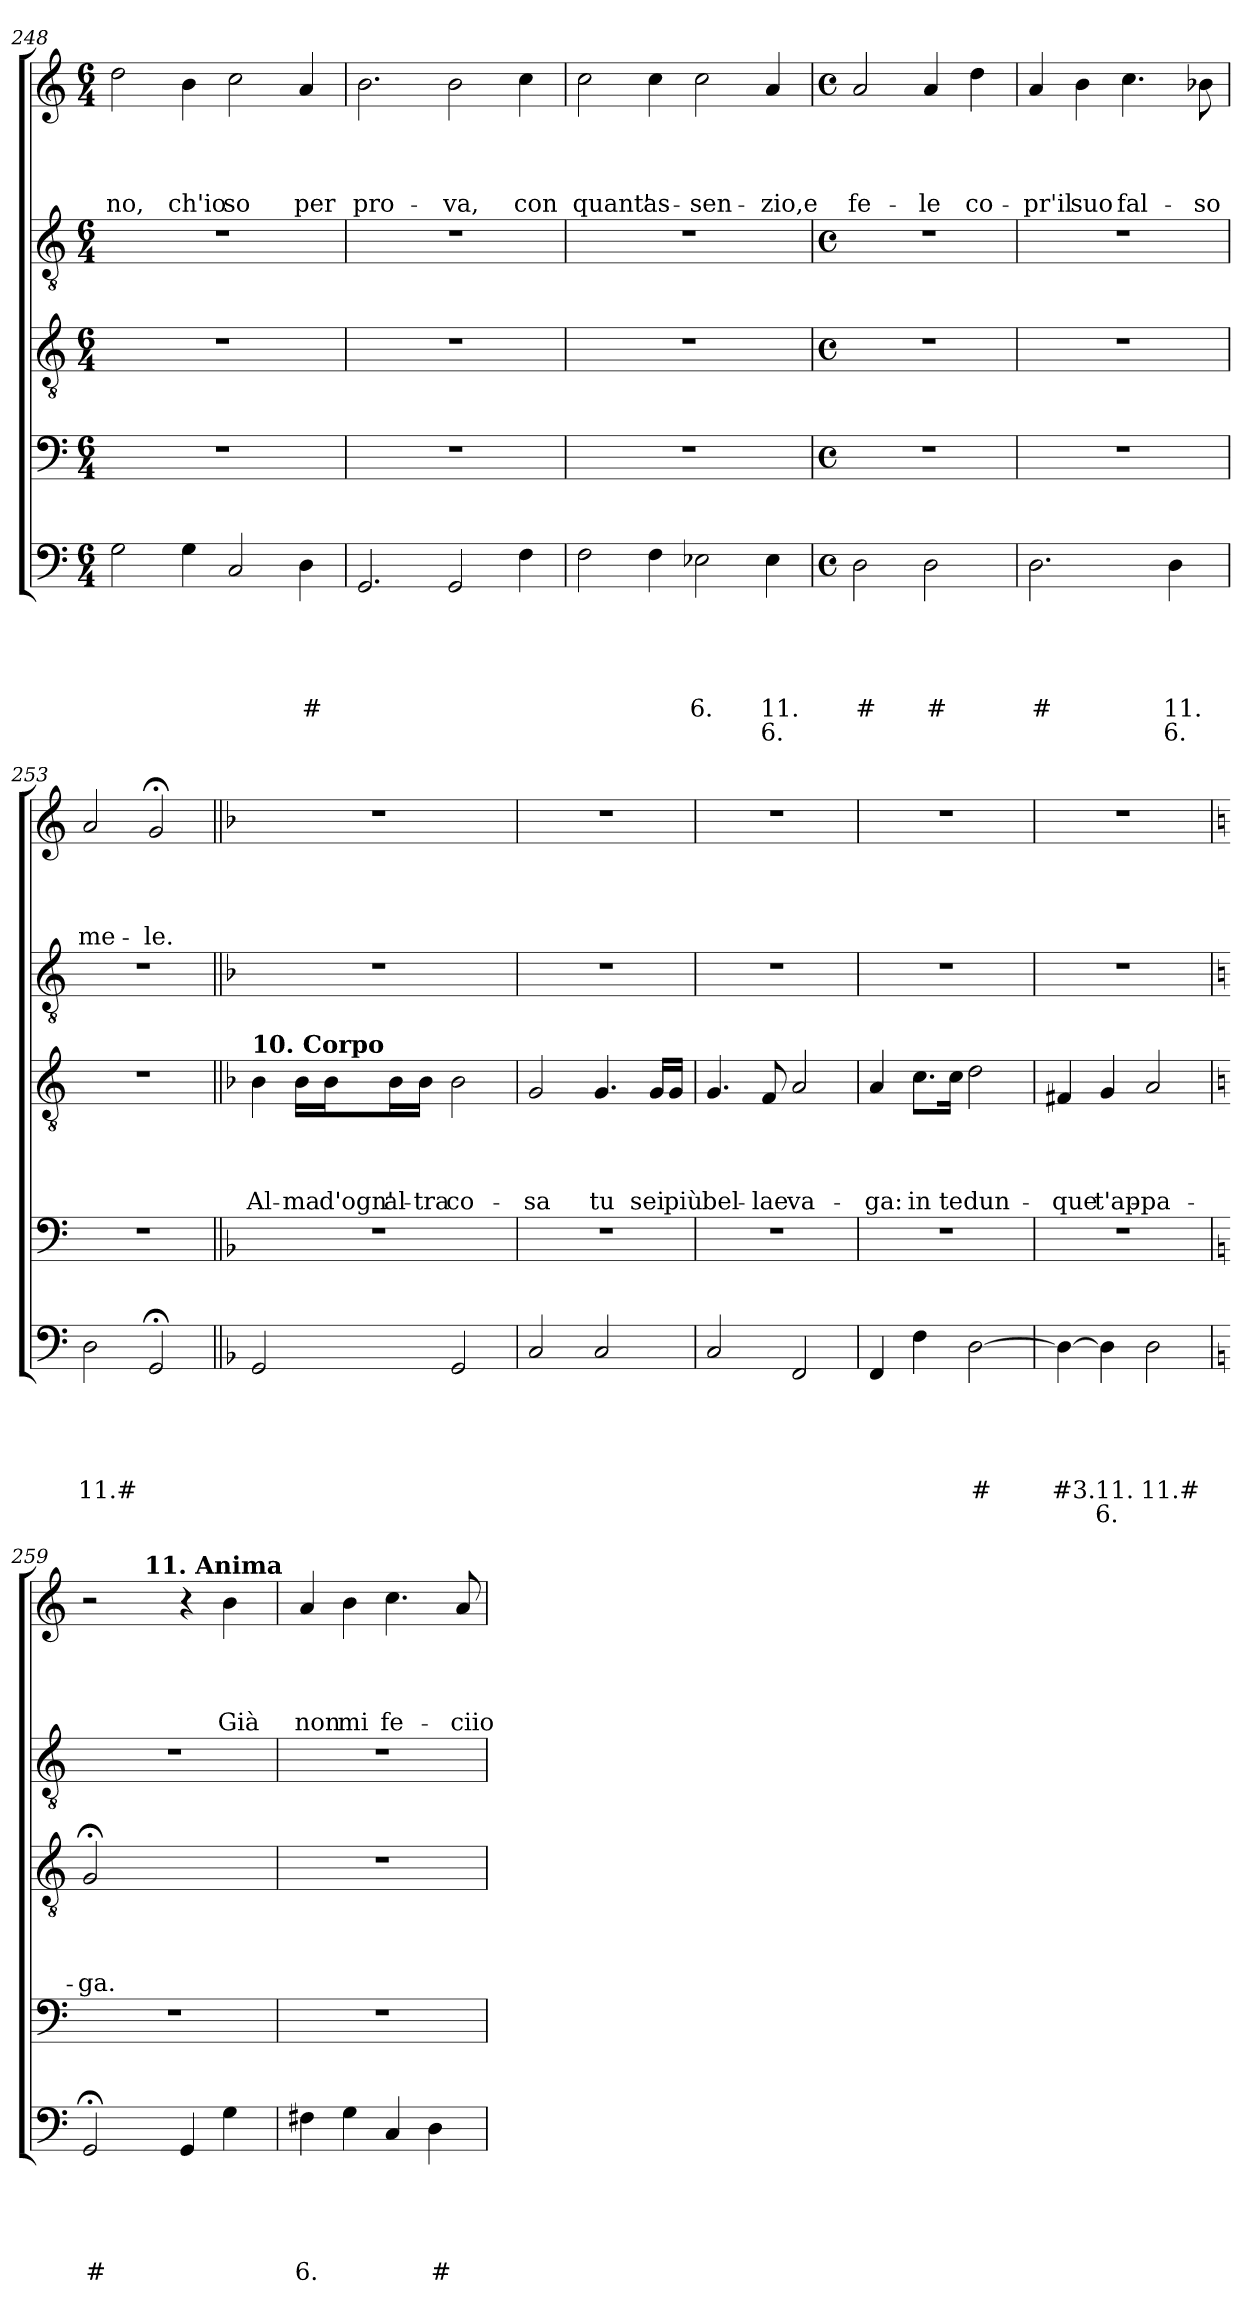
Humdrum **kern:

**kern	**text	**text	**text	**text	**text	**text	**kern	**kern	**text	**text	**text	**text	**kern	**kern	**text	**text	**text	**text
*part5	*part5	*part5	*part5	*part5	*part5	*part5	*part4	*part3	*part3	*part3	*part3	*part3	*part2	*part1	*part1	*part1	*part1	*part1
*staff5	*staff5	*staff5	*staff5	*staff5	*staff5	*staff5	*staff4	*staff3	*staff3	*staff3	*staff3	*staff3	*staff2	*staff1	*staff1	*staff1	*staff1	*staff1
!!LO:LB:g=z
*clefF4	*	*	*	*	*	*	*clefF4	*clefGv2	*	*	*	*	*clefGv2	*clefG2	*	*	*	*
*k[]	*	*	*	*	*	*	*k[]	*k[]	*	*	*	*	*k[]	*k[]	*	*	*	*
*C:	*	*	*	*	*	*	*C:	*C:	*	*	*	*	*C:	*C:	*	*	*	*
*M6/4	*	*	*	*	*	*	*M6/4	*M6/4	*	*	*	*	*M6/4	*M6/4	*	*	*	*
=248	=248	=248	=248	=248	=248	=248	=248	=248	=248	=248	=248	=248	=248	=248	=248	=248	=248	=248
2G\	.	.	.	.	.	.	1.r	1.r	.	.	.	.	1.r	2dd\	.	.	.	no,
4G\	.	.	.	.	.	.	.	.	.	.	.	.	.	4b\	.	.	.	ch'io
2C/	.	.	.	.	.	.	.	.	.	.	.	.	.	2cc\	.	.	.	so
4D\	.	.	.	.	#	.	.	.	.	.	.	.	.	4a/	.	.	.	per
=249	=249	=249	=249	=249	=249	=249	=249	=249	=249	=249	=249	=249	=249	=249	=249	=249	=249	=249
2.GG/	.	.	.	.	.	.	1.r	1.r	.	.	.	.	1.r	2.b\	.	.	.	pro-
2GG/	.	.	.	.	.	.	.	.	.	.	.	.	.	2b\	.	.	.	-va,
4F\	.	.	.	.	.	.	.	.	.	.	.	.	.	4cc\	.	.	.	con
=250	=250	=250	=250	=250	=250	=250	=250	=250	=250	=250	=250	=250	=250	=250	=250	=250	=250	=250
2F\	.	.	.	.	.	.	1.r	1.r	.	.	.	.	1.r	2cc\	.	.	.	quant'
4F\	.	.	.	.	.	.	.	.	.	.	.	.	.	4cc\	.	.	.	as-
2E-X\	.	.	.	.	6.	.	.	.	.	.	.	.	.	2cc\	.	.	.	-sen-
4E-\	.	.	.	.	11.	6.	.	.	.	.	.	.	.	4a/	.	.	.	-zio,e
=251	=251	=251	=251	=251	=251	=251	=251	=251	=251	=251	=251	=251	=251	=251	=251	=251	=251	=251
*M4/4	*	*	*	*	*	*	*M4/4	*M4/4	*	*	*	*	*M4/4	*M4/4	*	*	*	*
*met(c)	*	*	*	*	*	*	*met(c)	*met(c)	*	*	*	*	*met(c)	*met(c)	*	*	*	*
2D\	.	.	.	.	#	.	1r	1r	.	.	.	.	1r	2a/	.	.	.	fe-
2D\	.	.	.	.	#	.	.	.	.	.	.	.	.	4a/	.	.	.	-le
.	.	.	.	.	.	.	.	.	.	.	.	.	.	4dd\	.	.	.	co-
=252	=252	=252	=252	=252	=252	=252	=252	=252	=252	=252	=252	=252	=252	=252	=252	=252	=252	=252
2.D\	.	.	.	.	#	.	1r	1r	.	.	.	.	1r	4a/	.	.	.	-pr'il
.	.	.	.	.	.	.	.	.	.	.	.	.	.	4b\	.	.	.	suo
.	.	.	.	.	.	.	.	.	.	.	.	.	.	4.cc\	.	.	.	fal-
4D\	.	.	.	.	11.	6.	.	.	.	.	.	.	.	.	.	.	.	.
.	.	.	.	.	.	.	.	.	.	.	.	.	.	8b-X\	.	.	.	-so
=253	=253	=253	=253	=253	=253	=253	=253	=253	=253	=253	=253	=253	=253	=253	=253	=253	=253	=253
2D\	.	.	.	.	11.#	.	1r	1r	.	.	.	.	1r	2a/	.	.	.	me-
2GG;</	.	.	.	.	.	.	.	.	.	.	.	.	.	2g;</	.	.	.	-le.
!!LO:LB:g=z
=254||	=254||	=254||	=254||	=254||	=254||	=254||	=254||	=254||	=254||	=254||	=254||	=254||	=254||	=254||	=254||	=254||	=254||	=254||
*k[b-]	*	*	*	*	*	*	*k[b-]	*k[b-]	*	*	*	*	*k[b-]	*k[b-]	*	*	*	*
*F:	*	*	*	*	*	*	*F:	*F:	*	*	*	*	*F:	*F:	*	*	*	*
!	!	!	!	!	!	!	!	!LO:TX:a:B:t=10. Corpo	!	!	!	!	!	!	!	!	!	!
2GG/	.	.	.	.	.	.	1r	4B-\	.	.	.	Al-	1r	1r	.	.	.	.
.	.	.	.	.	.	.	.	16B-\LL	.	.	.	-ma	.	.	.	.	.	.
.	.	.	.	.	.	.	.	16B-\J	.	.	.	d'ogn'	.	.	.	.	.	.
.	.	.	.	.	.	.	.	16B-\L	.	.	.	al-	.	.	.	.	.	.
.	.	.	.	.	.	.	.	16B-\JJ	.	.	.	-tra	.	.	.	.	.	.
2GG/	.	.	.	.	.	.	.	2B-\	.	.	.	co-	.	.	.	.	.	.
=255	=255	=255	=255	=255	=255	=255	=255	=255	=255	=255	=255	=255	=255	=255	=255	=255	=255	=255
2C/	.	.	.	.	.	.	1r	2G/	.	.	.	-sa	1r	1r	.	.	.	.
2C/	.	.	.	.	.	.	.	4.G/	.	.	.	tu	.	.	.	.	.	.
.	.	.	.	.	.	.	.	16G/LL	.	.	.	sei	.	.	.	.	.	.
.	.	.	.	.	.	.	.	16G/JJ	.	.	.	più	.	.	.	.	.	.
=256	=256	=256	=256	=256	=256	=256	=256	=256	=256	=256	=256	=256	=256	=256	=256	=256	=256	=256
2C/	.	.	.	.	.	.	1r	4.G/	.	.	.	bel-	1r	1r	.	.	.	.
.	.	.	.	.	.	.	.	8F/	.	.	.	-lae	.	.	.	.	.	.
2FF/	.	.	.	.	.	.	.	2A/	.	.	.	va-	.	.	.	.	.	.
=257	=257	=257	=257	=257	=257	=257	=257	=257	=257	=257	=257	=257	=257	=257	=257	=257	=257	=257
4FF/	.	.	.	.	.	.	1r	4A/	.	.	.	-ga:	1r	1r	.	.	.	.
4F\	.	.	.	.	.	.	.	8.c\L	.	.	.	in	.	.	.	.	.	.
.	.	.	.	.	.	.	.	16c\Jk	.	.	.	te	.	.	.	.	.	.
[2D\	.	.	.	.	#	.	.	2d\	.	.	.	dun-	.	.	.	.	.	.
=258	=258	=258	=258	=258	=258	=258	=258	=258	=258	=258	=258	=258	=258	=258	=258	=258	=258	=258
4D\_	.	.	.	.	#3.	.	1r	4F#X/	.	.	.	-que	1r	1r	.	.	.	.
4D\]	.	.	.	.	11.	6.	.	4G/	.	.	.	t'ap-	.	.	.	.	.	.
2D\	.	.	.	.	11.#	.	.	2A/	.	.	.	-pa-	.	.	.	.	.	.
!!LO:LB:g=z
=259	=259	=259	=259	=259	=259	=259	=259	=259	=259	=259	=259	=259	=259	=259	=259	=259	=259	=259
*k[]	*	*	*	*	*	*	*k[]	*k[]	*	*	*	*	*k[]	*k[]	*	*	*	*
*C:	*	*	*	*	*	*	*C:	*C:	*	*	*	*	*C:	*C:	*	*	*	*
*	*	*	*	*	*	*	*	*	*	*	*	*	*	*^	*	*	*	*
2GG;</	.	.	.	.	#	.	1r	2G;</	.	.	.	-ga.	1r	2r	4ryy	.	.	.	.
.	.	.	.	.	.	.	.	.	.	.	.	.	.	.	16ryy	.	.	.	.
!	!	!	!	!	!	!	!	!	!	!	!	!	!	!	!LO:TX:a:B:t=11. Anima	!	!	!	!
.	.	.	.	.	.	.	.	.	.	.	.	.	.	.	2ryy	.	.	.	.
4GG/	.	.	.	.	.	.	.	2ryy	.	.	.	.	.	4r	.	.	.	.	.
4G\	.	.	.	.	.	.	.	.	.	.	.	.	.	4b\	.	.	.	.	Già
.	.	.	.	.	.	.	.	.	.	.	.	.	.	.	8.ryy	.	.	.	.
*	*	*	*	*	*	*	*	*	*	*	*	*	*	*v	*v	*	*	*	*
=260	=260	=260	=260	=260	=260	=260	=260	=260	=260	=260	=260	=260	=260	=260	=260	=260	=260	=260
4F#X\	.	.	.	.	6.	.	1r	1r	.	.	.	.	1r	4a/	.	.	.	non
4G\	.	.	.	.	.	.	.	.	.	.	.	.	.	4b\	.	.	.	mi
4C/	.	.	.	.	.	.	.	.	.	.	.	.	.	4.cc\	.	.	.	fe-
4D\	.	.	.	.	#	.	.	.	.	.	.	.	.	.	.	.	.	.
.	.	.	.	.	.	.	.	.	.	.	.	.	.	8a/	.	.	.	-ciio
=	=	=	=	=	=	=	=	=	=	=	=	=	=	=	=	=	=	=
*-	*-	*-	*-	*-	*-	*-	*-	*-	*-	*-	*-	*-	*-	*-	*-	*-	*-	*-
